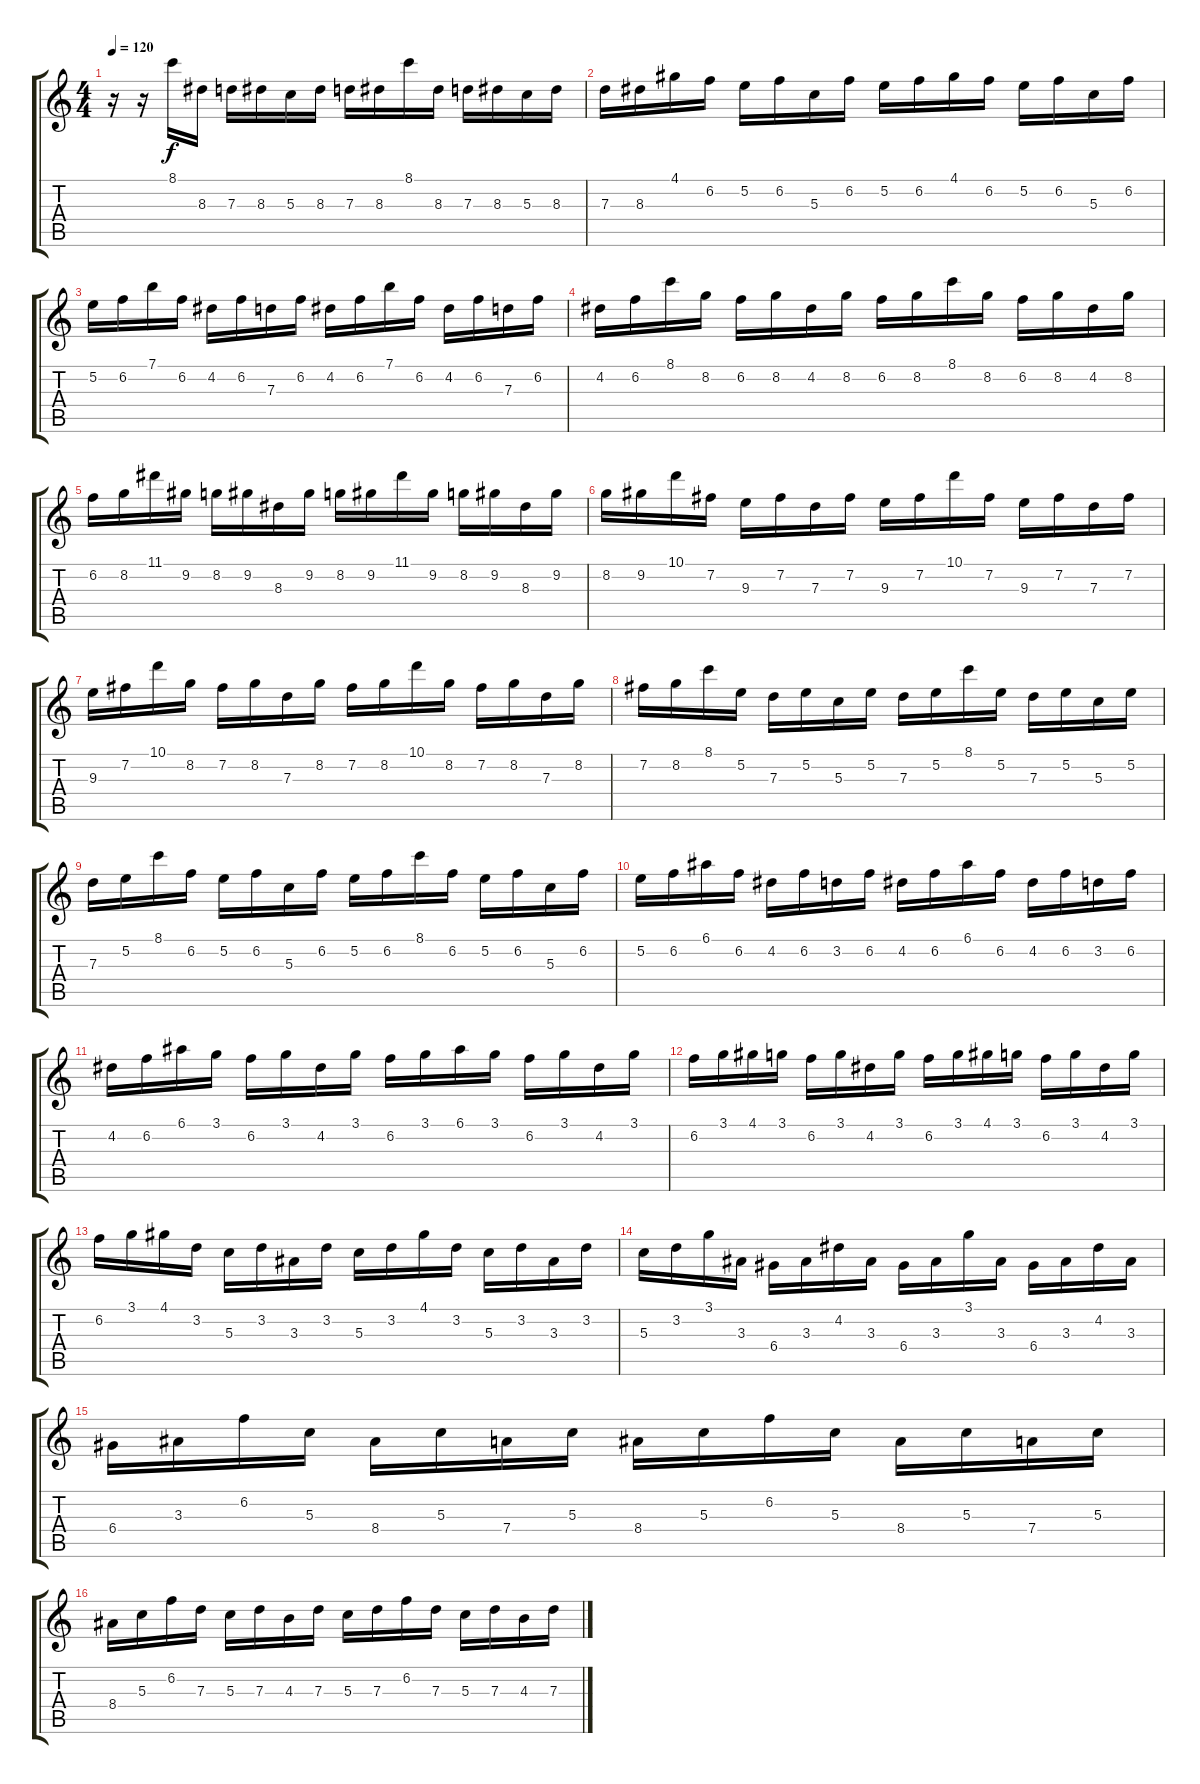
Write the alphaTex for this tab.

\track "" {instrument distortionguitar}
\staff {score tabs}
\tuning (E4 B3 G3 D3 A2 E2) {hide}
\ts (4 4)
\tempo 120
\clef g2
\ks c
r.16{dy f instrument distortionguitar} r.16 8.1.16 8.3.16 7.3.16 8.3.16 5.3.16 8.3.16 7.3.16 8.3.16 8.1.16 8.3.16 7.3.16 8.3.16 5.3.16 8.3.16 |
7.3.16 8.3.16 4.1.16 6.2.16 5.2.16 6.2.16 5.3.16 6.2.16 5.2.16 6.2.16 4.1.16 6.2.16 5.2.16 6.2.16 5.3.16 6.2.16 |
5.2.16 6.2.16 7.1.16 6.2.16 4.2.16 6.2.16 7.3.16 6.2.16 4.2.16 6.2.16 7.1.16 6.2.16 4.2.16 6.2.16 7.3.16 6.2.16 |
4.2.16 6.2.16 8.1.16 8.2.16 6.2.16 8.2.16 4.2.16 8.2.16 6.2.16 8.2.16 8.1.16 8.2.16 6.2.16 8.2.16 4.2.16 8.2.16 |
6.2.16 8.2.16 11.1.16 9.2.16 8.2.16 9.2.16 8.3.16 9.2.16 8.2.16 9.2.16 11.1.16 9.2.16 8.2.16 9.2.16 8.3.16 9.2.16 |
8.2.16 9.2.16 10.1.16 7.2.16 9.3.16 7.2.16 7.3.16 7.2.16 9.3.16 7.2.16 10.1.16 7.2.16 9.3.16 7.2.16 7.3.16 7.2.16 |
9.3.16 7.2.16 10.1.16 8.2.16 7.2.16 8.2.16 7.3.16 8.2.16 7.2.16 8.2.16 10.1.16 8.2.16 7.2.16 8.2.16 7.3.16 8.2.16 |
7.2.16 8.2.16 8.1.16 5.2.16 7.3.16 5.2.16 5.3.16 5.2.16 7.3.16 5.2.16 8.1.16 5.2.16 7.3.16 5.2.16 5.3.16 5.2.16 |
7.3.16 5.2.16 8.1.16 6.2.16 5.2.16 6.2.16 5.3.16 6.2.16 5.2.16 6.2.16 8.1.16 6.2.16 5.2.16 6.2.16 5.3.16 6.2.16 |
5.2.16 6.2.16 6.1.16 6.2.16 4.2.16 6.2.16 3.2.16 6.2.16 4.2.16 6.2.16 6.1.16 6.2.16 4.2.16 6.2.16 3.2.16 6.2.16 |
4.2.16 6.2.16 6.1.16 3.1.16 6.2.16 3.1.16 4.2.16 3.1.16 6.2.16 3.1.16 6.1.16 3.1.16 6.2.16 3.1.16 4.2.16 3.1.16 |
6.2.16 3.1.16 4.1.16 3.1.16 6.2.16 3.1.16 4.2.16 3.1.16 6.2.16 3.1.16 4.1.16 3.1.16 6.2.16 3.1.16 4.2.16 3.1.16 |
6.2.16 3.1.16 4.1.16 3.2.16 5.3.16 3.2.16 3.3.16 3.2.16 5.3.16 3.2.16 4.1.16 3.2.16 5.3.16 3.2.16 3.3.16 3.2.16 |
5.3.16 3.2.16 3.1.16 3.3.16 6.4.16 3.3.16 4.2.16 3.3.16 6.4.16 3.3.16 3.1.16 3.3.16 6.4.16 3.3.16 4.2.16 3.3.16 |
6.4.16 3.3.16 6.2.16 5.3.16 8.4.16 5.3.16 7.4.16 5.3.16 8.4.16 5.3.16 6.2.16 5.3.16 8.4.16 5.3.16 7.4.16 5.3.16 |
8.4.16 5.3.16 6.2.16 7.3.16 5.3.16 7.3.16 4.3.16 7.3.16 5.3.16 7.3.16 6.2.16 7.3.16 5.3.16 7.3.16 4.3.16 7.3.16
